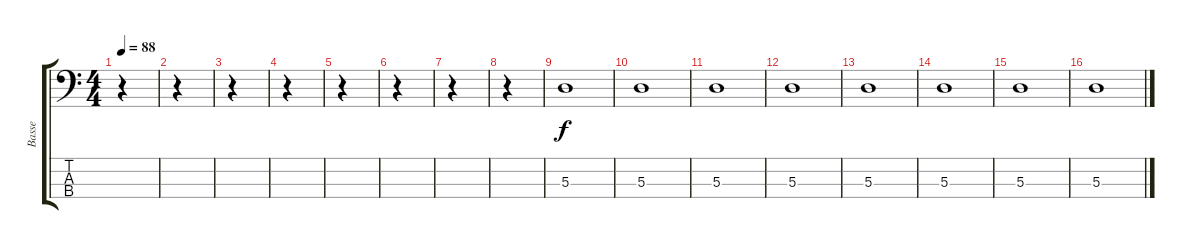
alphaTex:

\track ("Basse" "Basse") {instrument acousticbass}
\staff {score tabs}
\tuning (G2 D2 A1 E1) {hide}
\ts (4 4)
\tempo 88
\clef f4
\ks c
r.4{dy f instrument acousticbass} |
r.4 |
r.4 |
r.4 |
r.4 |
r.4 |
r.4 |
r.4 |
5.3.1 |
5.3.1 |
5.3.1 |
5.3.1 |
5.3.1 |
5.3.1 |
5.3.1 |
5.3.1
